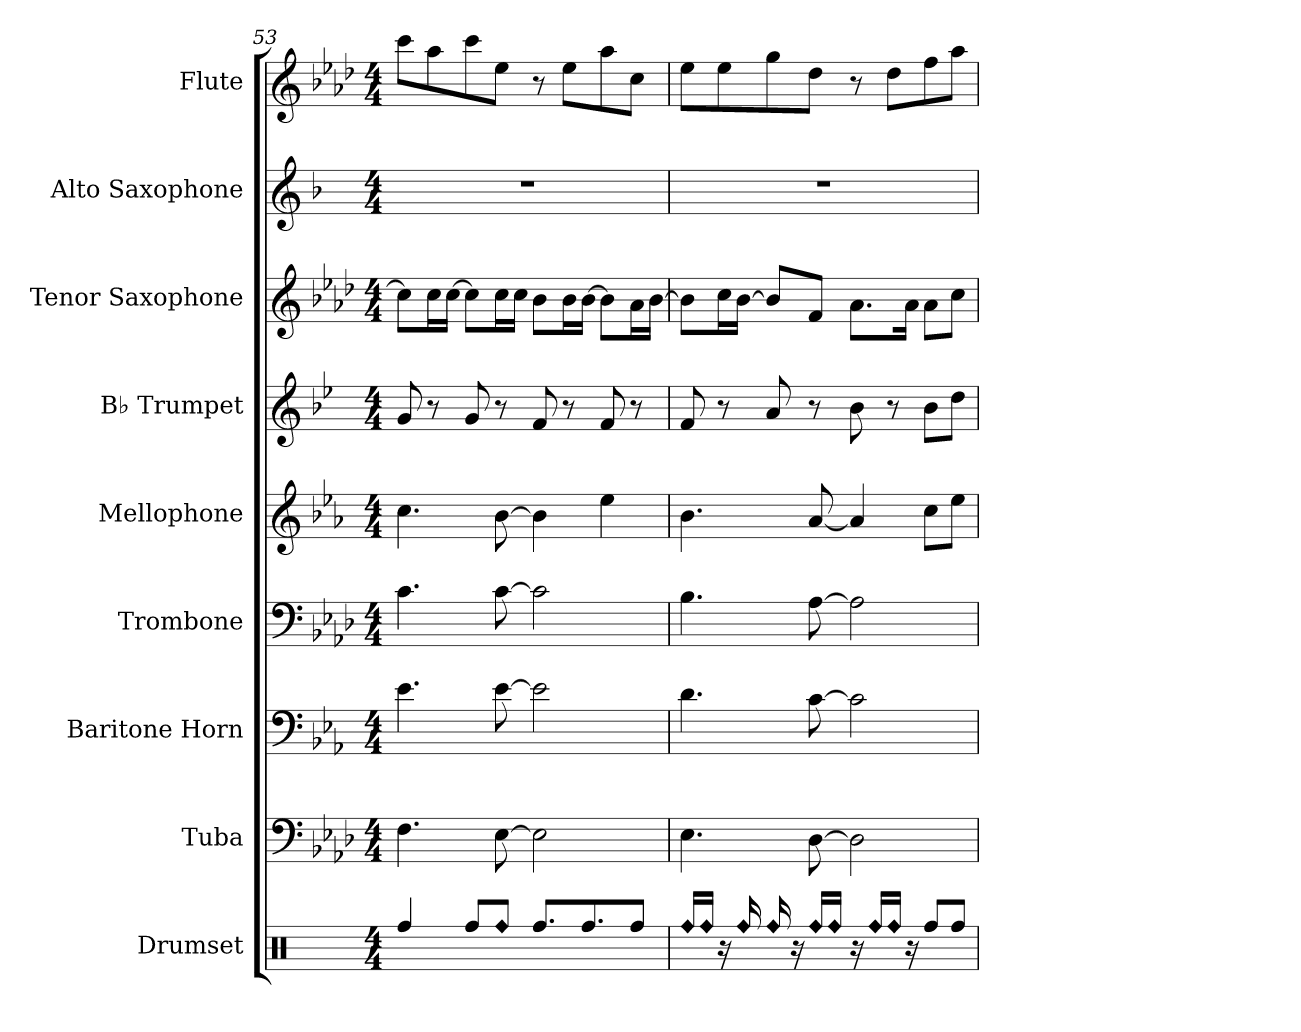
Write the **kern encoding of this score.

**kern	**kern	**kern	**kern	**kern	**kern	**kern	**kern	**kern
*part9	*part8	*part7	*part6	*part5	*part4	*part3	*part2	*part1
*staff9	*staff8	*staff7	*staff6	*staff5	*staff4	*staff3	*staff2	*staff1
*I"Drumset	*I"Tuba	*I"Baritone Horn	*I"Trombone	*I"Mellophone	*I"B♭ Trumpet	*I"Tenor Saxophone	*I"Alto Saxophone	*I"Flute
*I'Drs.	*I'Tba.	*I'Bar. Hn.	*I'Tbn.	*I'Mph.	*I'B♭ Tpt.	*I'T. Sax.	*I'A. Sax.	*I'Fl.
!!LO:PB:g=z
*clefX	*clefF4	*clefF4	*clefF4	*clefG2	*clefG2	*clefG2	*clefG2	*clefG2
*	*	*ITrd4c7	*	*ITrd4c7	*ITrd1c2	*ITrd8c14	*ITrd5c9	*
*k[]	*k[b-e-a-d-]	*k[b-e-a-d-]	*k[b-e-a-d-]	*k[b-e-a-d-]	*k[b-e-a-d-]	*k[b-e-a-d-]	*k[b-e-a-d-]	*k[b-e-a-d-]
*M4/4	*M4/4	*M4/4	*M4/4	*M4/4	*M4/4	*M4/4	*M4/4	*M4/4
=53	=53	=53	=53	=53	=53	=53	=53	=53
4Rff/	4.F\	4.A-\	4.c\	4.f\	8f/	8c\L]	1r	8ccc\L
.	.	.	.	.	8r	16c\L	.	8aa-\
.	.	.	.	.	.	[16c\JJ	.	.
8Rff/L	.	.	.	.	8f/	8c\L]	.	8ccc\
!LO:N:head=diamond	!	!	!	!	!	!	!	!
8Rff/J	[8E-\	[8A-\	[8c\	[8e-\	8r	16c\L	.	8ee-\J
.	.	.	.	.	.	16c\JJ	.	.
8.Rff/L	2E-\]	2A-\]	2c\]	4e-\]	8e-/	8B-\L	.	8r
.	.	.	.	.	8r	16B-\L	.	8ee-\L
8.Rff/	.	.	.	.	.	[16B-\JJ	.	.
.	.	.	.	4a-\	8e-/	8B-\L]	.	8aa-\
8Rff/J	.	.	.	.	8r	16A-\L	.	8cc\J
.	.	.	.	.	.	[16B-\JJ	.	.
=54	=54	=54	=54	=54	=54	=54	=54	=54
!LO:N:head=diamond	!	!	!	!	!	!	!	!
16Rff/LL	4.E-\	4.G\	4.B-\	4.e-\	8e-/	8B-\L]	1r	8ee-\L
!LO:N:head=diamond	!	!	!	!	!	!	!	!
16Rff/JJ	.	.	.	.	.	.	.	.
16r	.	.	.	.	8r	16c\L	.	8ee-\
!LO:N:head=diamond	!	!	!	!	!	!	!	!
16Rff/	.	.	.	.	.	[16B-\JJ	.	.
!LO:N:head=diamond	!	!	!	!	!	!	!	!
16Rff/	.	.	.	.	8g/	8B-/L]	.	8gg\
16r	.	.	.	.	.	.	.	.
!LO:N:head=diamond	!	!	!	!	!	!	!	!
16Rff/LL	[8D-\	[8F\	[8A-\	[8d-/	8r	8F/J	.	8dd-\J
!LO:N:head=diamond	!	!	!	!	!	!	!	!
16Rff/JJ	.	.	.	.	.	.	.	.
16r	2D-\]	2F\]	2A-\]	4d-/]	8a-\	8.A-\L	.	8r
!LO:N:head=diamond	!	!	!	!	!	!	!	!
16Rff/LL	.	.	.	.	.	.	.	.
!LO:N:head=diamond	!	!	!	!	!	!	!	!
16Rff/JJ	.	.	.	.	8r	.	.	8dd-\L
16r	.	.	.	.	.	16A-\Jk	.	.
8Rff/L	.	.	.	8f\L	8a-\L	8A-\L	.	8ff\
8Rff/J	.	.	.	8a-\J	8cc\J	8c\J	.	8aa-\J
=	=	=	=	=	=	=	=	=
*-	*-	*-	*-	*-	*-	*-	*-	*-
